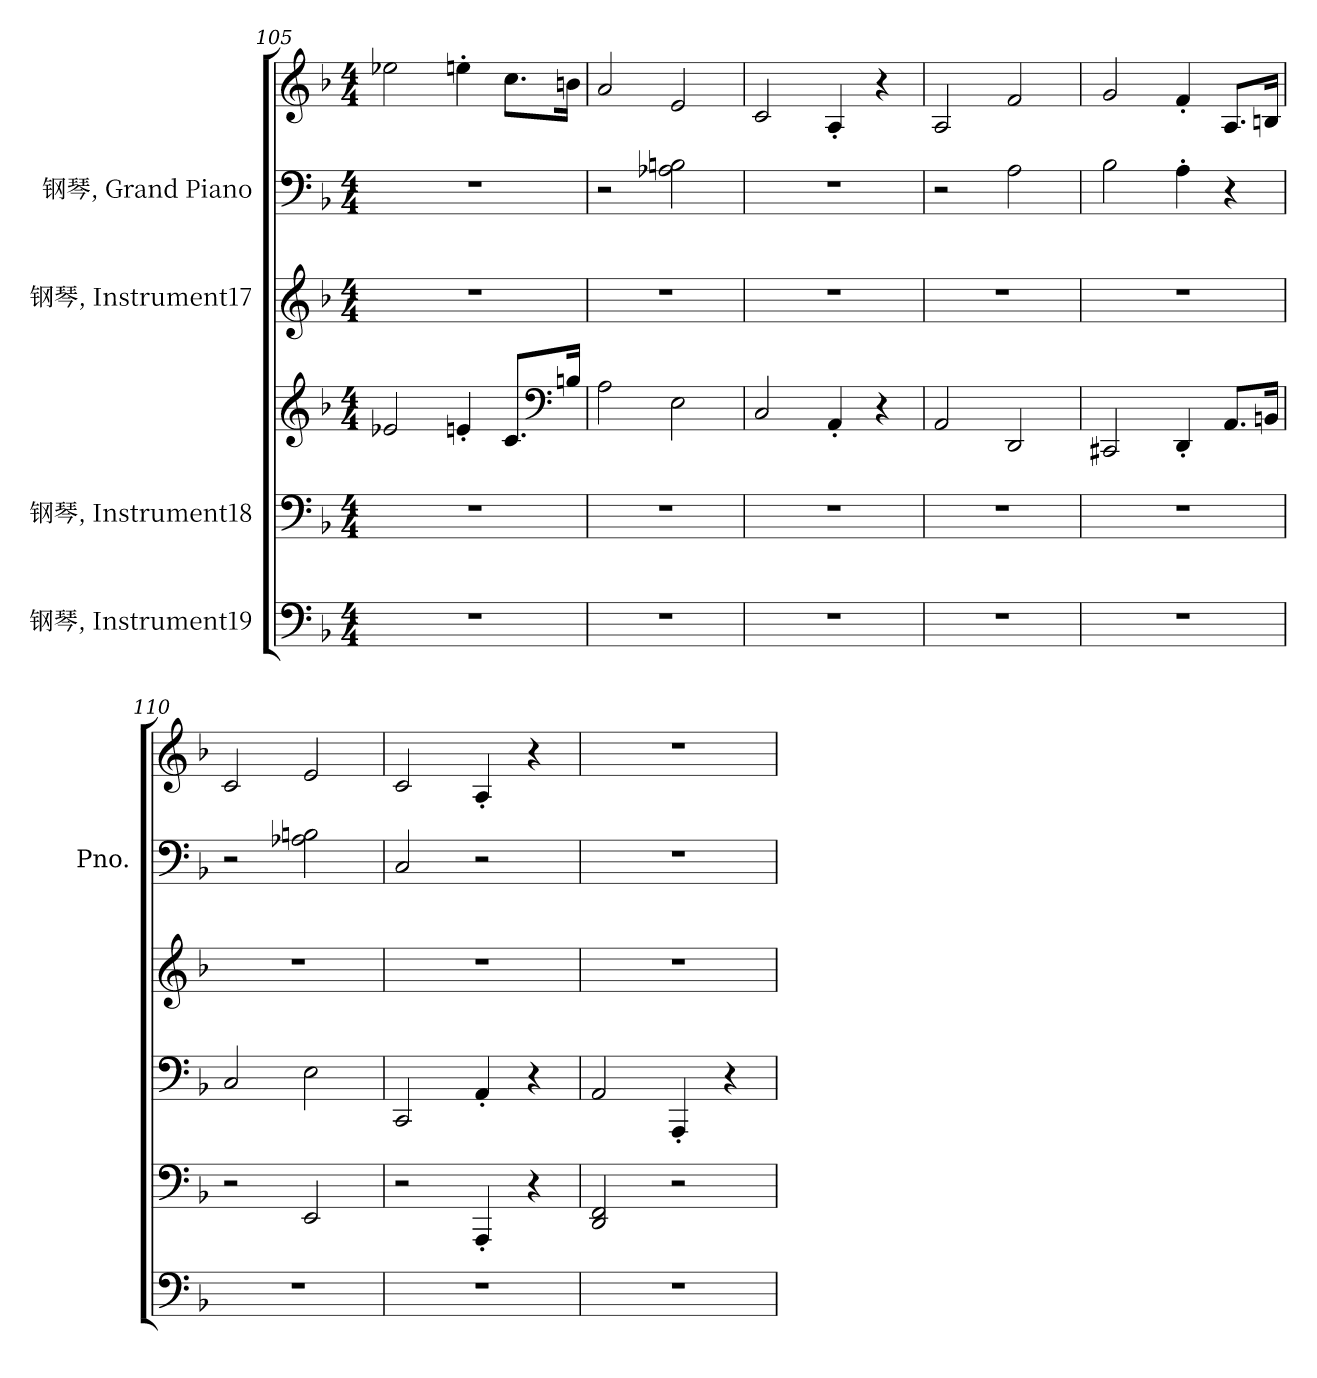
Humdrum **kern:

**kern	**kern	**kern	**kern	**kern	**kern
*part4	*part3	*part3	*part2	*part1	*part1
*staff6	*staff5	*staff4	*staff3	*staff2	*staff1
*I"钢琴, Instrument19	*I"钢琴, Instrument18	*	*I"钢琴, Instrument17	*I"钢琴, Grand Piano	*
*	*	*	*	*I'Pno.	*
*clefF4	*clefF4	*clefG2	*clefG2	*clefF4	*clefG2
*k[b-]	*k[b-]	*k[b-]	*k[b-]	*k[b-]	*k[b-]
*M4/4	*M4/4	*M4/4	*M4/4	*M4/4	*M4/4
=105	=105	=105	=105	=105	=105
1r	1r	2e-X/	1r	1r	2ee-X\
.	.	4en'/	.	.	4een'\
.	.	8.c/L	.	.	8.cc\L
*	*	*clefF4	*	*	*
.	.	16Bn/Jk	.	.	16bn\Jk
=106	=106	=106	=106	=106	=106
1r	1r	2A\	1r	2r	2a/
.	.	2E\	.	2A-X\ 2Bn\	2e/
=107	=107	=107	=107	=107	=107
1r	1r	2C/	1r	1r	2c/
.	.	4AA'/	.	.	4A'/
.	.	4r	.	.	4r
=108	=108	=108	=108	=108	=108
1r	1r	2AA/	1r	2r	2A/
.	.	2DD/	.	2A\	2f/
=109	=109	=109	=109	=109	=109
1r	1r	2CC#X/	1r	2B-\	2g/
.	.	4DD'/	.	4A'\	4f'/
.	.	8.AA/L	.	4r	8.A/L
.	.	16BBn/Jk	.	.	16Bn/Jk
=110	=110	=110	=110	=110	=110
1r	2r	2C/	1r	2r	2c/
.	2EE/	2E\	.	2A-X\ 2Bn\	2e/
=111	=111	=111	=111	=111	=111
1r	2r	2CC/	1r	2C/	2c/
.	4AAA'/	4AA'/	.	2r	4A'/
.	4r	4r	.	.	4r
!!LO:LB:g=z
=112	=112	=112	=112	=112	=112
1r	2DD/ 2FF/	2AA/	1r	1r	1r
.	2r	4AAA'/	.	.	.
.	.	4r	.	.	.
=	=	=	=	=	=
*-	*-	*-	*-	*-	*-
